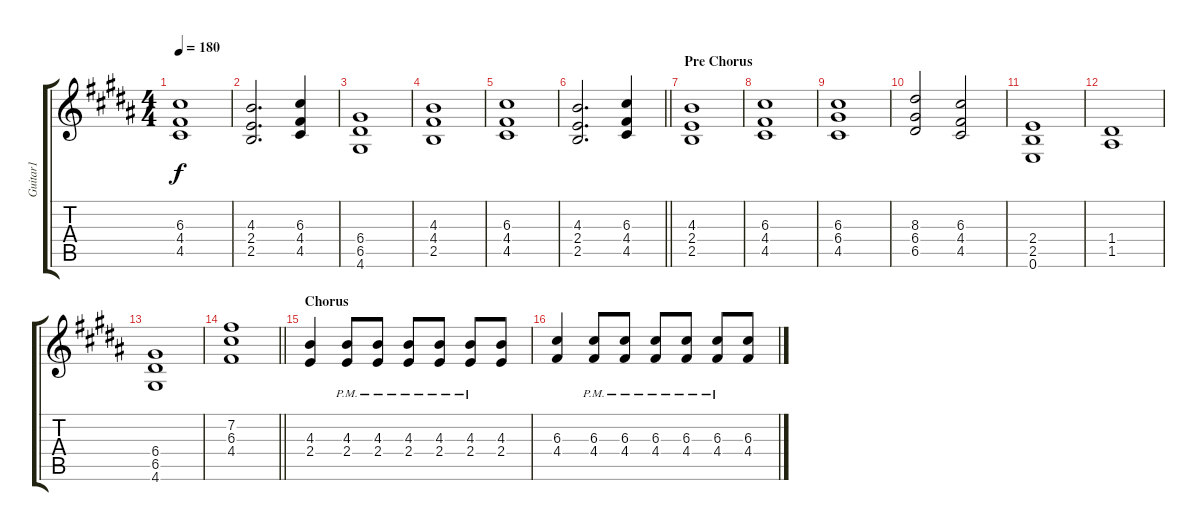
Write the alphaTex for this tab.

\track ("Guitar1" "Guitar1") {instrument overdrivenguitar}
\staff {score tabs}
\tuning (E4 B3 G3 D3 A2 E2) {hide}
\ts (4 4)
\tempo 180
\clef g2
\ks g#minor
(6.3 4.4 4.5).1{dy f} |
(4.3 2.4 2.5).2{d} (6.3 4.4 4.5).4 |
(6.4 6.5 4.6).1 |
(4.3 4.4 2.5).1 |
(6.3 4.4 4.5).1 |
\barLineRight lightlight
(4.3 2.4 2.5).2{d} (6.3 4.4 4.5).4 |
\section ("" "Pre Chorus")
(4.3 2.4 2.5).1 |
(6.3 4.4 4.5).1 |
(6.3 6.4 4.5).1 |
(8.3 6.4 6.5).2 (6.3 4.4 4.5).2 |
(2.4 2.5 0.6).1 |
(1.4 1.5).1 |
(6.4 6.5 4.6).1 |
\barLineRight lightlight
(7.2 6.3 4.4).1 |
\section ("" "Chorus")
(4.3 2.4).4 (4.3{pm} 2.4{pm}).8 (4.3{pm} 2.4{pm}).8 (4.3{pm} 2.4{pm}).8 (4.3{pm} 2.4{pm}).8 (4.3{pm} 2.4{pm}).8 (4.3 2.4).8 |
(6.3 4.4).4 (6.3{pm} 4.4{pm}).8 (6.3{pm} 4.4{pm}).8 (6.3{pm} 4.4{pm}).8 (6.3{pm} 4.4{pm}).8 (6.3{pm} 4.4{pm}).8 (6.3 4.4).8
